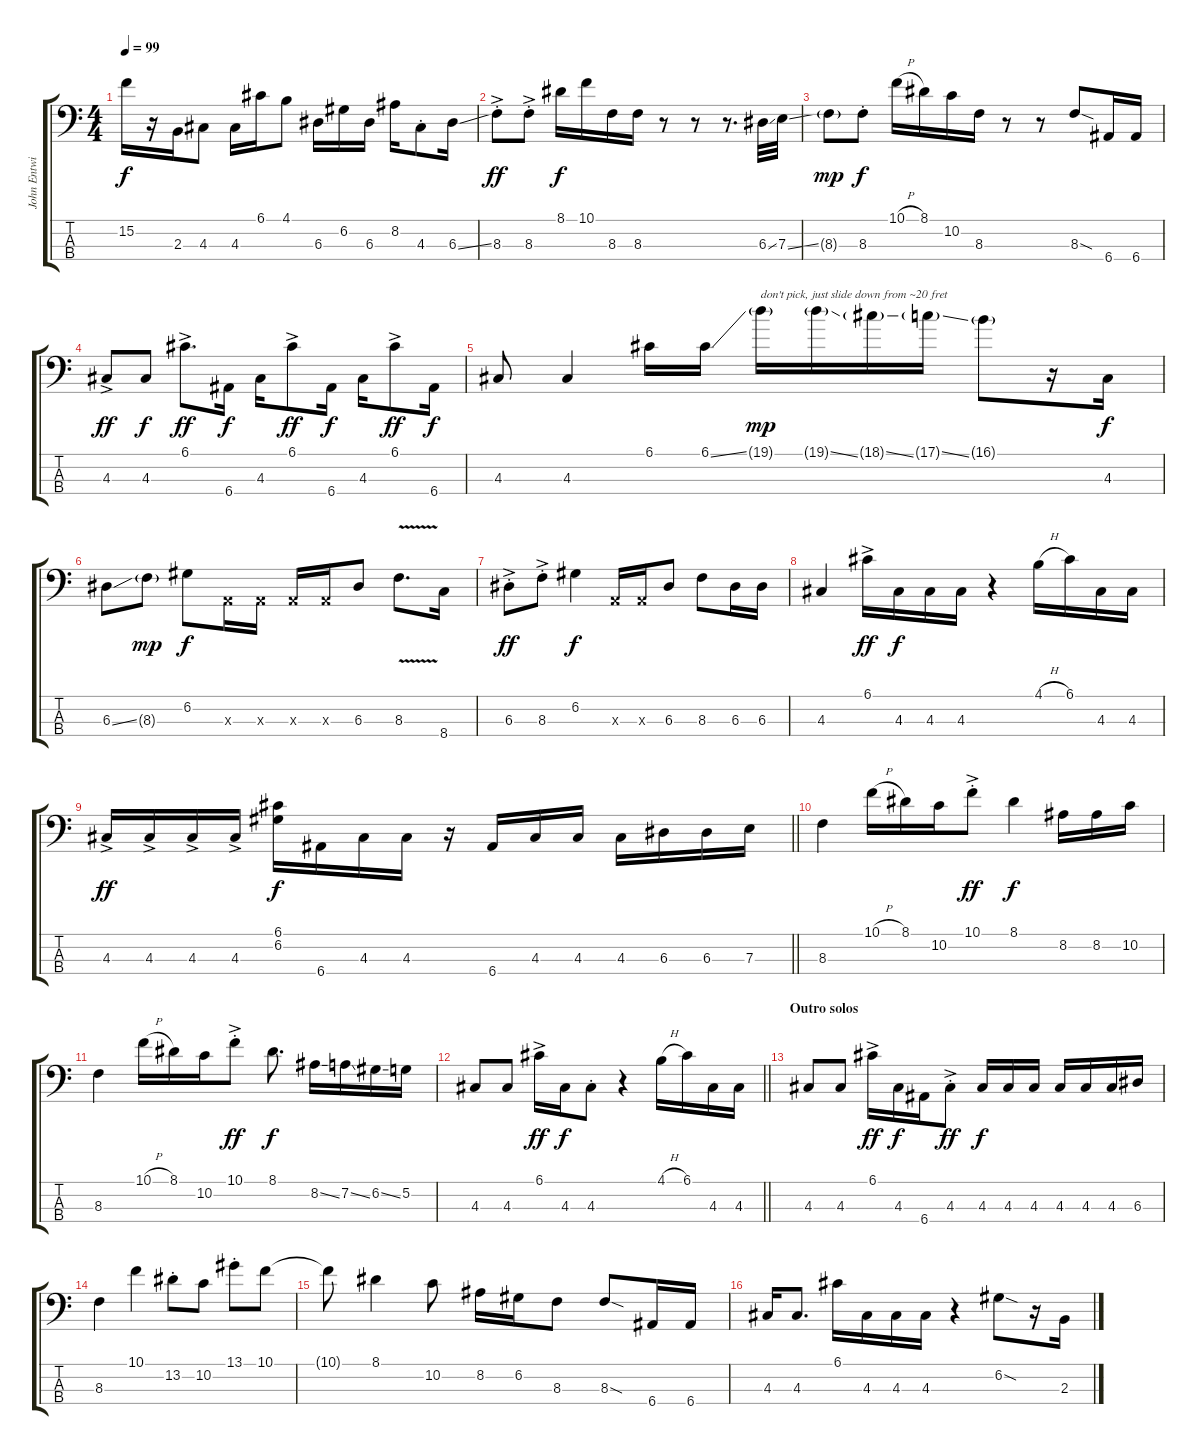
\track ("John Entwistle" "John Entwi") {instrument slapbass2}
\staff {score tabs}
\tuning (G2 D2 A1 E1) {hide}
\ts (4 4)
\tempo 99
\clef f4
\ks c
15.2.16{dy f} r.16 2.3.16 4.3.8 4.3.16 6.1.16 4.1.8 6.3.16 6.2.16 6.3.16 8.2.16 4.3{st}.8 6.3{ss}.16 |
8.3{ac st}.8{dy ff} 8.3{ac st}.8 8.1.16{dy f} 10.1.16 8.3.16 8.3.16 r.8 r.8 r.8{d} 6.3{ss}.32 7.3{ss}.32 |
8.3{g}.8{dy mp} 8.3{st}.8{dy f} 10.1{h}.16 8.1.16 10.2.16 8.3.16 r.8 r.8 8.3{sod}.8 6.4.16 6.4.16 |
4.3{ac}.8{dy ff} 4.3.8{dy f} 6.1{ac}.8{d dy ff} 6.4.16{dy f} 4.3.16 6.1{ac}.8{dy ff} 6.4.16{dy f} 4.3.16 6.1{ac}.8{dy ff} 6.4.16{dy f} |
4.3.8 4.3.4 6.1.16 6.1{ss}.16 19.1{g}.16{txt "don't pick, just slide down from ~20 fret" dy mp} 19.1{ss g}.16 18.1{ss g}.16 17.1{ss g}.16 16.1{g}.8 r.16 4.3.16{dy f} |
6.3{ss}.8 8.3{g}.8{dy mp} 6.2.8{dy f} 0.3{x}.16 0.3{x}.16 0.3{x}.16 0.3{x}.16 6.3.8 8.3{v}.8{d} 8.4.16 |
6.3{ac st}.8{dy ff} 8.3{ac st}.8 6.2.4{dy f} 0.3{x}.16 0.3{x}.16 6.3.8 8.3.8 6.3.16 6.3.16 |
4.3.4 6.1{ac}.16{dy ff} 4.3.16{dy f} 4.3.16 4.3.16 r.4 4.1{h}.16 6.1.16 4.3.16 4.3.16 |
\barLineRight lightlight
4.3{ac}.16{dy ff} 4.3{ac}.16 4.3{ac}.16 4.3{ac}.16 (6.1 6.2).16{dy f} 6.4.16 4.3.16 4.3.16 r.16 6.4.16 4.3.16 4.3.16 4.3.16 6.3.16 6.3.16 7.3.16 |
8.3.4 10.1{h}.16 8.1.16 10.2.16 10.1{ac st}.8{dy ff} 8.1.4{dy f} 8.2.16 8.2.16 10.2.16 |
8.3.4 10.1{h}.16 8.1.16 10.2.16 10.1{ac st}.8{dy ff} 8.1.8{d dy f} 8.2{ss}.16 7.2{ss}.16 6.2{ss}.16 5.2.16 |
\barLineRight lightlight
4.3.8 4.3.8 6.1{ac}.16{dy ff} 4.3.16{dy f} 4.3{st}.8 r.4 4.1{h}.16 6.1.16 4.3.16 4.3.16 |
\section ("" "Outro solos")
4.3.8 4.3.8 6.1{ac}.16{dy ff} 4.3.16{dy f} 6.4.16 4.3{ac st}.8{dy ff} 4.3.16{dy f} 4.3.16 4.3.16 4.3.16 4.3.16 4.3.16 6.3.16 |
8.3.4 10.1.4 13.2{st}.8 10.2.8 13.1{st}.8 10.1.8 |
10.1{t}.8 8.1.4 10.2.8 8.2.16 6.2.16 8.3.8 8.3{sod}.8 6.4.16 6.4.16 |
4.3.16 4.3.8{d} 6.1.16 4.3.16 4.3.16 4.3.16 r.4 6.2{sod}.8 r.16 2.3.16
